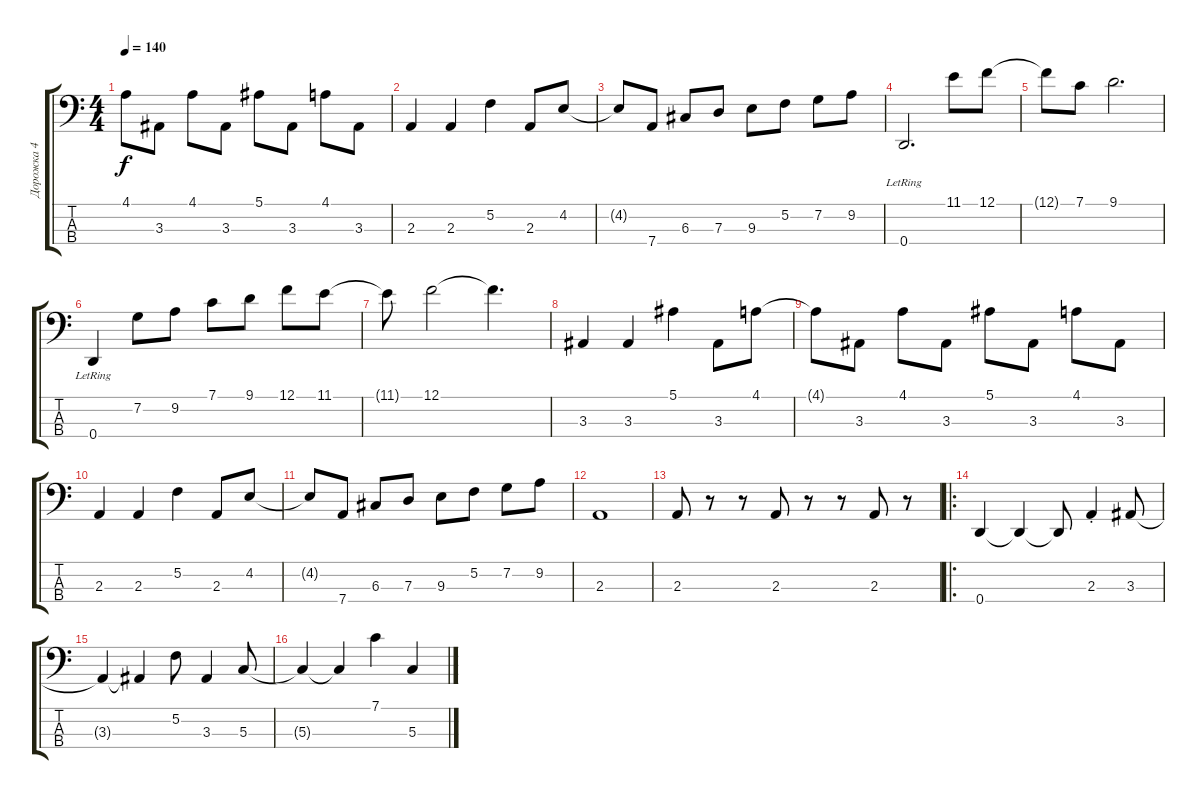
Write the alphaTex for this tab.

\track ("Дорожка 4" "Дорожка 4") {instrument slapbass1}
\staff {score tabs}
\tuning (F2 C2 G1 D1) {hide}
\ts (4 4)
\tempo 140
\clef f4
\ks c
4.1{t}.8{dy f} 3.3.8 4.1.8 3.3.8 5.1.8 3.3.8 4.1.8 3.3.8 |
2.3.4 2.3.4 5.2.4 2.3.8 4.2.8 |
4.2{t}.8 7.4.8 6.3.8 7.3.8 9.3.8 5.2.8 7.2.8 9.2.8 |
0.4{lr}.2{d} 11.1.8 12.1.8 |
12.1{t}.8 7.1.8 9.1.2{d} |
0.4{lr}.4 7.2.8 9.2.8 7.1.8 9.1.8 12.1.8 11.1.8 |
11.1{t}.8 12.1.2 12.1{t}.4{d} |
3.3.4 3.3.4 5.1.4 3.3.8 4.1.8 |
4.1{t}.8 3.3.8 4.1.8 3.3.8 5.1.8 3.3.8 4.1.8 3.3.8 |
2.3.4 2.3.4 5.2.4 2.3.8 4.2.8 |
4.2{t}.8 7.4.8 6.3.8 7.3.8 9.3.8 5.2.8 7.2.8 9.2.8 |
2.3.1 |
2.3.8 r.8 r.8 2.3.8 r.8 r.8 2.3.8 r.8 |
\ro
0.4.4 0.4{t}.4 0.4{t}.8 2.3{st}.4 3.3.8 |
3.3{t}.4 3.3{t}.4 5.2.8 3.3.4 5.3.8 |
5.3{t}.4 5.3{t}.4 7.1.4 5.3.4
